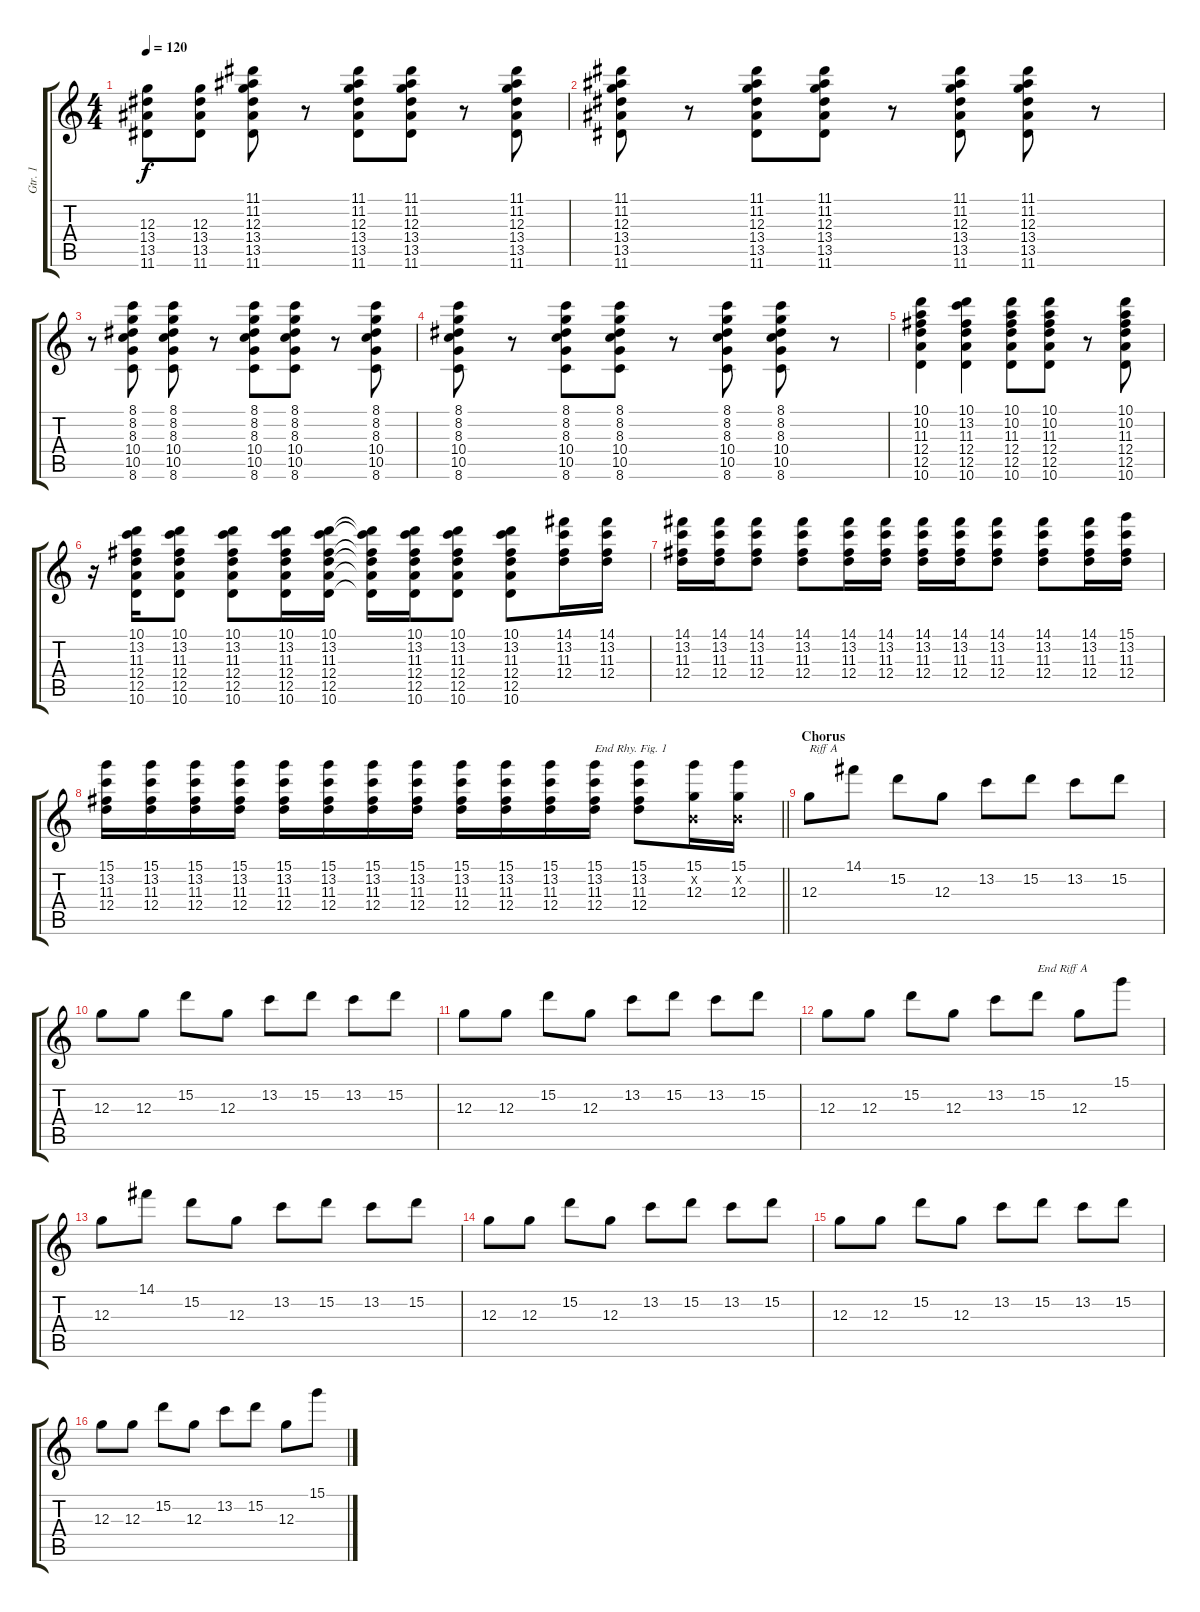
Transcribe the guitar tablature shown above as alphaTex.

\track ("Gtr. 1" "Gtr. 1") {instrument electricguitarclean}
\staff {score tabs}
\tuning (E4 B3 G3 D3 A2 E2) {hide}
\ts (4 4)
\tempo 120
\clef g2
\ks c
(12.3 13.4 13.5 11.6).8{dy f} (12.3 13.4 13.5 11.6).8 (11.1 11.2 12.3 13.4 13.5 11.6).8 r.8 (11.1 11.2 12.3 13.4 13.5 11.6).8 (11.1 11.2 12.3 13.4 13.5 11.6).8 r.8 (11.1 11.2 12.3 13.4 13.5 11.6).8 |
(11.1 11.2 12.3 13.4 13.5 11.6).8 r.8 (11.1 11.2 12.3 13.4 13.5 11.6).8 (11.1 11.2 12.3 13.4 13.5 11.6).8 r.8 (11.1 11.2 12.3 13.4 13.5 11.6).8 (11.1 11.2 12.3 13.4 13.5 11.6).8 r.8 |
r.8 (8.1 8.2 8.3 10.4 10.5 8.6).8 (8.1 8.2 8.3 10.4 10.5 8.6).8 r.8 (8.1 8.2 8.3 10.4 10.5 8.6).8 (8.1 8.2 8.3 10.4 10.5 8.6).8 r.8 (8.1 8.2 8.3 10.4 10.5 8.6).8 |
(8.1 8.2 8.3 10.4 10.5 8.6).8 r.8 (8.1 8.2 8.3 10.4 10.5 8.6).8 (8.1 8.2 8.3 10.4 10.5 8.6).8 r.8 (8.1 8.2 8.3 10.4 10.5 8.6).8 (8.1 8.2 8.3 10.4 10.5 8.6).8 r.8 |
(10.1 10.2 11.3 12.4 12.5 10.6).4 (10.1 13.2 11.3 12.4 12.5 10.6).4 (10.1 10.2 11.3 12.4 12.5 10.6).8 (10.1 10.2 11.3 12.4 12.5 10.6).8 r.8 (10.1 10.2 11.3 12.4 12.5 10.6).8 |
r.16 (10.1 13.2 11.3 12.4 12.5 10.6).16 (10.1 13.2 11.3 12.4 12.5 10.6).8 (10.1 13.2 11.3 12.4 12.5 10.6).8 (10.1 13.2 11.3 12.4 12.5 10.6).16 (10.1 13.2 11.3 12.4 12.5 10.6).16 (10.1{t} 13.2{t} 11.3{t} 12.4{t} 12.5{t} 10.6{t}).16 (10.1 13.2 11.3 12.4 12.5 10.6).16 (10.1 13.2 11.3 12.4 12.5 10.6).8 (10.1 13.2 11.3 12.4 12.5 10.6).8 (14.1 13.2 11.3 12.4).16 (14.1 13.2 11.3 12.4).16 |
(14.1 13.2 11.3 12.4).16 (14.1 13.2 11.3 12.4).16 (14.1 13.2 11.3 12.4).8 (14.1 13.2 11.3 12.4).8 (14.1 13.2 11.3 12.4).16 (14.1 13.2 11.3 12.4).16 (14.1 13.2 11.3 12.4).16 (14.1 13.2 11.3 12.4).16 (14.1 13.2 11.3 12.4).8 (14.1 13.2 11.3 12.4).8 (14.1 13.2 11.3 12.4).16 (15.1 13.2 11.3 12.4).16 |
\barLineRight lightlight
(15.1 13.2 11.3 12.4).16 (15.1 13.2 11.3 12.4).16 (15.1 13.2 11.3 12.4).16 (15.1 13.2 11.3 12.4).16 (15.1 13.2 11.3 12.4).16 (15.1 13.2 11.3 12.4).16 (15.1 13.2 11.3 12.4).16 (15.1 13.2 11.3 12.4).16 (15.1 13.2 11.3 12.4).16 (15.1 13.2 11.3 12.4).16 (15.1 13.2 11.3 12.4).16 (15.1 13.2 11.3 12.4).16{txt "End Rhy. Fig. 1"} (15.1 13.2 11.3 12.4).8 (15.1 0.2{x} 12.3).16 (15.1 0.2{x} 12.3).16 |
\section ("" "Chorus")
12.3.8{txt "Riff A"} 14.1.8 15.2.8 12.3.8 13.2.8 15.2.8 13.2.8 15.2.8 |
12.3.8 12.3.8 15.2.8 12.3.8 13.2.8 15.2.8 13.2.8 15.2.8 |
12.3.8 12.3.8 15.2.8 12.3.8 13.2.8 15.2.8 13.2.8 15.2.8 |
12.3.8 12.3.8 15.2.8 12.3.8 13.2.8 15.2.8{txt "End Riff A"} 12.3.8 15.1.8 |
12.3.8 14.1.8 15.2.8 12.3.8 13.2.8 15.2.8 13.2.8 15.2.8 |
12.3.8 12.3.8 15.2.8 12.3.8 13.2.8 15.2.8 13.2.8 15.2.8 |
12.3.8 12.3.8 15.2.8 12.3.8 13.2.8 15.2.8 13.2.8 15.2.8 |
12.3.8 12.3.8 15.2.8 12.3.8 13.2.8 15.2.8 12.3.8 15.1.8
